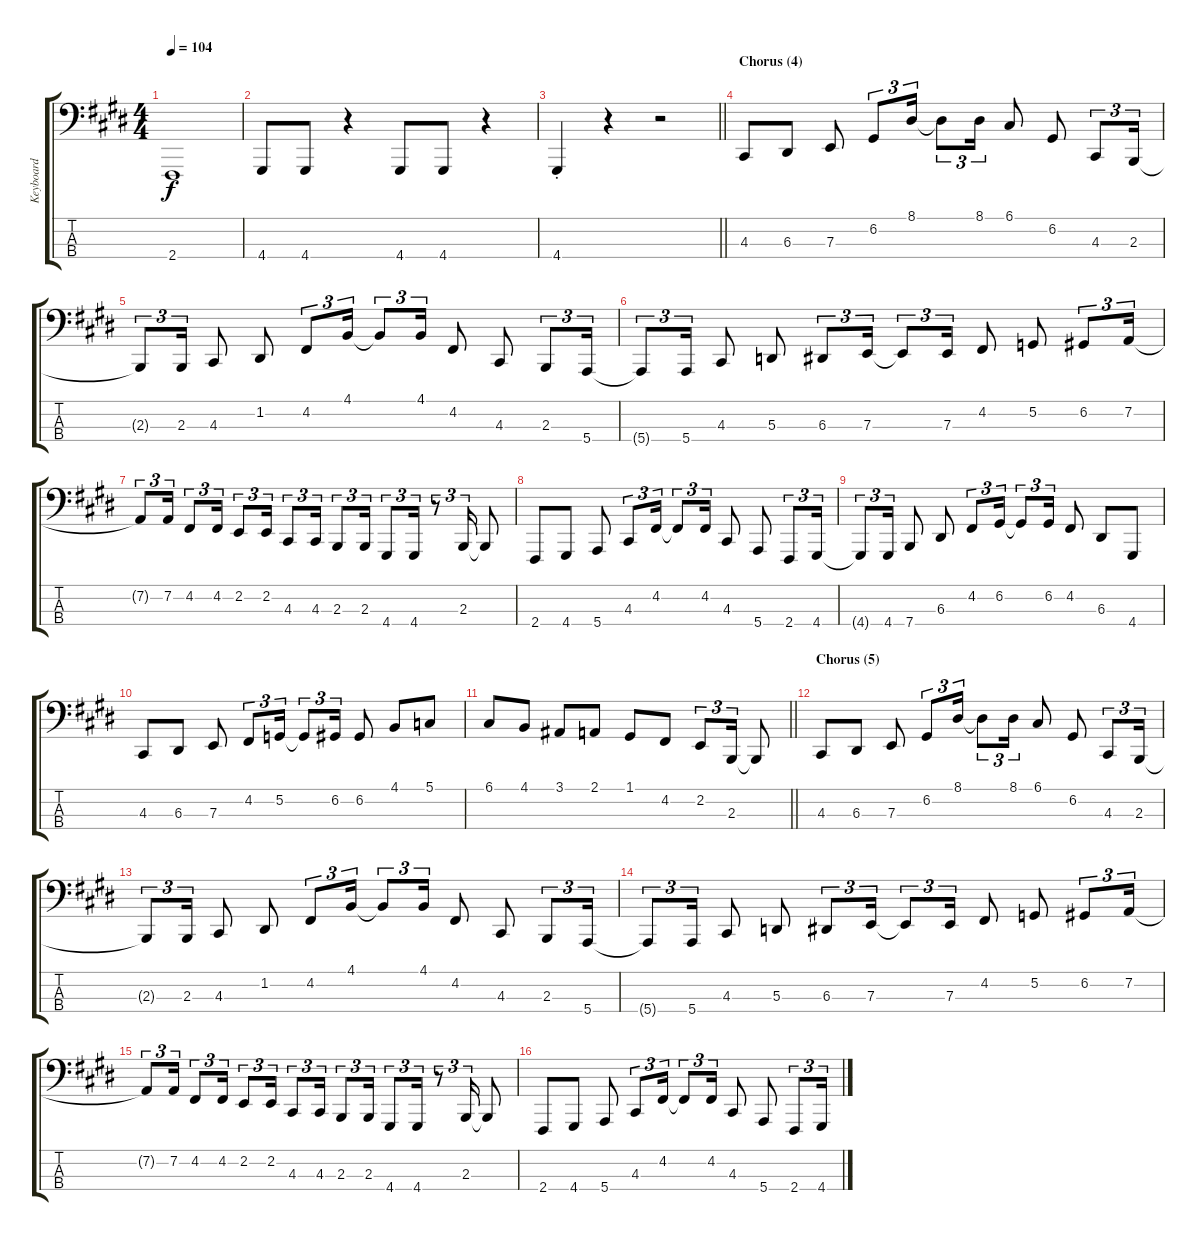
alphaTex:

\track ("Keyboard" "Keyboard") {instrument drawbarorgan}
\staff {score tabs}
\tuning (G2 D2 A1 E1) {hide}
\ts (4 4)
\tempo 104
\clef f4
\ks c#minor
2.4{t}.1{dy f} |
4.4.8 4.4.8 r.4 4.4.8 4.4.8 r.4 |
\barLineRight lightlight
4.4{st}.4 r.4 r.2 |
\section ("" "Chorus (4)")
4.3.8 6.3.8 7.3.8 6.2.8{tu (3 2)} 8.1.16{tu (3 2)} 8.1{t}.8{tu (3 2)} 8.1.16{tu (3 2)} 6.1.8 6.2.8 4.3.8{tu (3 2)} 2.3.16{tu (3 2)} |
2.3{t}.8{tu (3 2)} 2.3.16{tu (3 2)} 4.3.8 1.2.8 4.2.8{tu (3 2)} 4.1.16{tu (3 2)} 4.1{t}.8{tu (3 2)} 4.1.16{tu (3 2)} 4.2.8 4.3.8 2.3.8{tu (3 2)} 5.4.16{tu (3 2)} |
5.4{t}.8{tu (3 2)} 5.4.16{tu (3 2)} 4.3.8 5.3.8 6.3.8{tu (3 2)} 7.3.16{tu (3 2)} 7.3{t}.8{tu (3 2)} 7.3.16{tu (3 2)} 4.2.8 5.2.8 6.2.8{tu (3 2)} 7.2.16{tu (3 2)} |
7.2{t}.8{tu (3 2)} 7.2.16{tu (3 2)} 4.2.8{tu (3 2)} 4.2.16{tu (3 2)} 2.2.8{tu (3 2)} 2.2.16{tu (3 2)} 4.3.8{tu (3 2)} 4.3.16{tu (3 2)} 2.3.8{tu (3 2)} 2.3.16{tu (3 2)} 4.4.8{tu (3 2)} 4.4.16{tu (3 2)} r.8{tu (3 2)} 2.3.16{tu (3 2)} 2.3{t}.8 |
2.4.8 4.4.8 5.4.8 4.3.8{tu (3 2)} 4.2.16{tu (3 2)} 4.2{t}.8{tu (3 2)} 4.2.16{tu (3 2)} 4.3.8 5.4.8 2.4.8{tu (3 2)} 4.4.16{tu (3 2)} |
4.4{t}.8{tu (3 2)} 4.4.16{tu (3 2)} 7.4.8 6.3.8 4.2.8{tu (3 2)} 6.2.16{tu (3 2)} 6.2{t}.8{tu (3 2)} 6.2.16{tu (3 2)} 4.2.8 6.3.8 4.4.8 |
4.3.8 6.3.8 7.3.8 4.2.8{tu (3 2)} 5.2.16{tu (3 2)} 5.2{t}.8{tu (3 2)} 6.2.16{tu (3 2)} 6.2.8 4.1.8 5.1.8 |
\barLineRight lightlight
6.1.8 4.1.8 3.1.8 2.1.8 1.1.8 4.2.8 2.2.8{tu (3 2)} 2.3.16{tu (3 2)} 2.3{t}.8 |
\section ("" "Chorus (5)")
4.3.8 6.3.8 7.3.8 6.2.8{tu (3 2)} 8.1.16{tu (3 2)} 8.1{t}.8{tu (3 2)} 8.1.16{tu (3 2)} 6.1.8 6.2.8 4.3.8{tu (3 2)} 2.3.16{tu (3 2)} |
2.3{t}.8{tu (3 2)} 2.3.16{tu (3 2)} 4.3.8 1.2.8 4.2.8{tu (3 2)} 4.1.16{tu (3 2)} 4.1{t}.8{tu (3 2)} 4.1.16{tu (3 2)} 4.2.8 4.3.8 2.3.8{tu (3 2)} 5.4.16{tu (3 2)} |
5.4{t}.8{tu (3 2)} 5.4.16{tu (3 2)} 4.3.8 5.3.8 6.3.8{tu (3 2)} 7.3.16{tu (3 2)} 7.3{t}.8{tu (3 2)} 7.3.16{tu (3 2)} 4.2.8 5.2.8 6.2.8{tu (3 2)} 7.2.16{tu (3 2)} |
7.2{t}.8{tu (3 2)} 7.2.16{tu (3 2)} 4.2.8{tu (3 2)} 4.2.16{tu (3 2)} 2.2.8{tu (3 2)} 2.2.16{tu (3 2)} 4.3.8{tu (3 2)} 4.3.16{tu (3 2)} 2.3.8{tu (3 2)} 2.3.16{tu (3 2)} 4.4.8{tu (3 2)} 4.4.16{tu (3 2)} r.8{tu (3 2)} 2.3.16{tu (3 2)} 2.3{t}.8 |
2.4.8 4.4.8 5.4.8 4.3.8{tu (3 2)} 4.2.16{tu (3 2)} 4.2{t}.8{tu (3 2)} 4.2.16{tu (3 2)} 4.3.8 5.4.8 2.4.8{tu (3 2)} 4.4.16{tu (3 2)}
